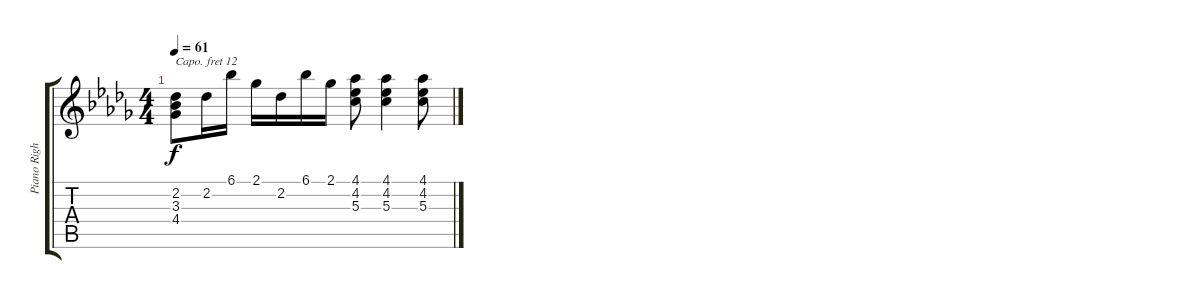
\track ("Piano Right Hand" "Piano Righ") {instrument acousticgrandpiano}
\staff {score tabs}
\capo 12
\tuning (E4 B3 G3 D3 A2 E2) {hide}
\ts (4 4)
\tempo 61
\clef g2
\ks db
(2.2 3.3 4.4).8{dy f} 2.2.16 6.1.16 2.1.16 2.2.16 6.1.16 2.1.16 (4.1 4.2 5.3).8 (4.1 4.2 5.3).4 (4.1 4.2 5.3).8
